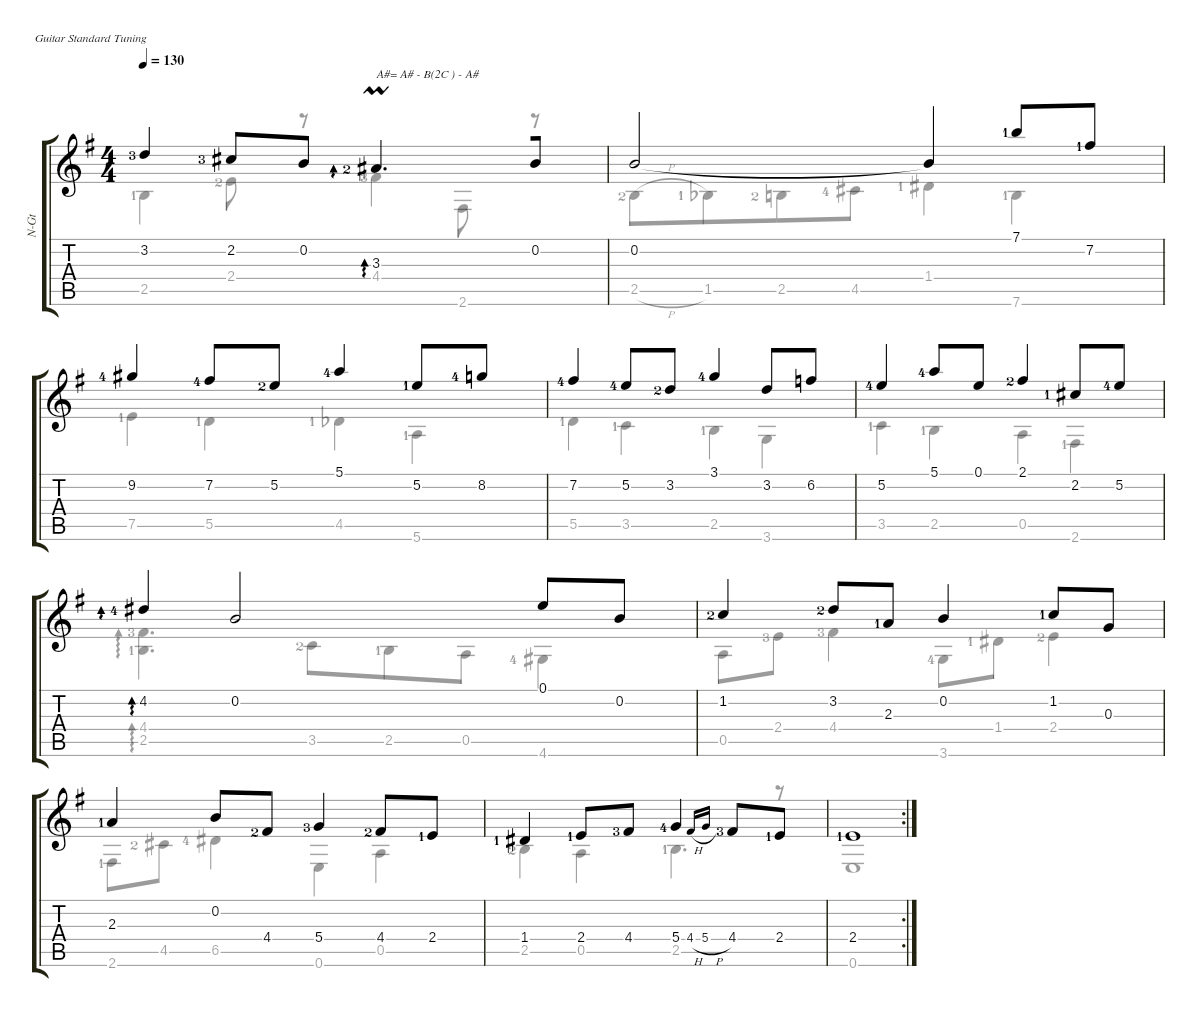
\defaultSystemsLayout 4
\hideDynamics
\bracketExtendMode groupsimilarinstruments
\otherSystemsTrackNameOrientation horizontal
\defaultBarNumberDisplay Hide
\track ("Nylon Guitar" "N-Gt") {instrument acousticguitarnylon}
\staff {score tabs}
\tuning (E4 B3 G3 D3 A2 E2)
\voice
\ts (4 4)
\tempo 130
\clef g2
\scale
1.071
\ks eminor
3.2{lf 4 acc forcenatural}.4{dy mf beam Up beam merge} 2.2{lf 4 acc #}.8{beam Up beam merge} 0.2{acc forcenatural}.8{beam Up beam split} 3.3{lf 3 acc # umordent}.4{d ad 0 txt "A#= A# - B(2C ) - A#" beam Up beam merge} 0.2{acc forcenatural}.8{beam Up beam merge} |
\scale
0.980916 0.2{acc forcenatural}.2{beam Up beam merge} 0.2{t acc forcenatural}.4{beam Up beam merge} 7.1{lf 2 acc forcenatural}.8{beam Up beam merge} 7.2{lf 2 acc #}.8{beam Up beam merge} |
\scale
0.948082 9.2{lf 5 acc #}.4{beam Up beam merge} 7.2{lf 5 acc #}.8{beam Up beam merge} 5.2{lf 3 acc forcenatural}.8{beam Up beam merge} 5.1{lf 5 acc forcenatural}.4{beam Up beam merge} 5.2{lf 2 acc forcenatural}.8{beam Up beam merge} 8.2{lf 5 acc forcenatural}.8{beam Up beam merge} |
\scale
1.07233 7.2{lf 5 acc #}.4{beam Up beam merge} 5.2{lf 5 acc forcenatural}.8{beam Up beam merge} 3.2{lf 3 acc forcenatural}.8{beam Up beam merge} 3.1{lf 5 acc forcenatural}.4{beam Up beam merge} 3.2{acc forcenatural}.8{beam Up beam merge} 6.2{acc forcenatural}.8{beam Up beam merge} |
\scale
0.968469 5.2{lf 5 acc forcenatural}.4{beam Up beam merge} 5.1{lf 5 acc forcenatural}.8{beam Up beam merge} 0.1{acc forcenatural}.8{beam Up beam merge} 2.1{lf 3 acc #}.4{beam Up beam merge} 2.2{lf 2 acc #}.8{beam Up beam merge} 5.2{lf 5 acc forcenatural}.8{beam Up beam merge} |
\scale
0.959202 4.2{lf 5 acc #}.4{ad 0 beam Up beam merge} 0.2{acc forcenatural}.2{beam Up beam merge} 0.1{acc forcenatural}.8{beam Up beam merge} 0.2{acc forcenatural}.8{beam Up beam merge} |
\scale
1.34773 1.2{lf 3 acc forcenatural}.4{beam Up beam merge} 3.2{lf 3 acc forcenatural}.8{beam Up beam merge} 2.3{lf 2 acc forcenatural}.8{beam Up beam merge} 0.2{acc forcenatural}.4{beam Up beam merge} 1.2{lf 2 acc forcenatural}.8{beam Up beam merge} 0.3{acc forcenatural}.8{beam Up beam merge} |
\scale
1.12776 2.3{lf 2 acc forcenatural}.4{beam Up beam merge} 0.2{acc forcenatural}.8{beam Up beam merge} 4.4{lf 3 acc #}.8{beam Up beam merge} 5.4{lf 4 acc forcenatural}.4{beam Up beam merge} 4.4{lf 3 acc #}.8{beam Up beam merge} 2.4{lf 2 acc forcenatural}.8{beam Up beam merge} |
\scale
1.04231 1.4{lf 2 acc #}.4{beam Up beam merge} 2.4{lf 2 acc forcenatural}.8{beam Up beam merge} 4.4{lf 4 acc #}.8{beam Up beam split} 5.4{lf 5 acc forcenatural}.4{beam Up beam split} 4.4{h acc #}.16{gr onbeat beam Up} 5.4{h acc forcenatural}.16{gr onbeat beam Up beam merge} 4.4{lf 4 acc #}.8{beam Up beam merge} 2.4{lf 2 acc forcenatural}.8{beam Up beam merge} |
\rc 2
\beaming (8 2 2 2 2)
\scale
0.482203 2.4{lf 2 acc forcenatural}.1{beam Up beam merge}
\voice
\clef g2
\ottava regular
\simile none
\scale
1.071
\ks eminor
2.5{lf 2 acc forcenatural}.4{dy mf beam Down} 2.4{lf 3 acc forcenatural}.8{beam Down} r.8{beam Down} 4.4{lf 4 acc #}.4{beam Down} 2.6{acc #}.8{beam Down} r.8{beam Down} |
\scale
0.980916 2.5{h lf 3 acc forcenatural}.8{beam Down} 1.5{lf 2 acc b}.8{beam Down beam merge} 2.5{lf 3 acc forcenatural}.8{beam Down beam merge} 4.5{lf 5 acc #}.8{beam Down} 1.4{lf 2 acc #}.4{beam Down} 7.6{lf 2 acc forcenatural}.4{beam Down} |
\scale
0.948082 7.5{lf 2 acc forcenatural}.4{beam Down} 5.5{lf 2 acc forcenatural}.4{beam Down} 4.5{lf 2 acc b}.4{beam Down} 5.6{lf 2 acc forcenatural}.4{beam Down} |
\scale
1.07233 5.5{lf 2 acc forcenatural}.4{beam Down} 3.5{lf 2 acc forcenatural}.4{beam Down} 2.5{lf 2 acc forcenatural}.4{beam Down} 3.6{acc forcenatural}.4{beam Down} |
\scale
0.968469 3.5{lf 2 acc forcenatural}.4{beam Down} 2.5{lf 2 acc forcenatural}.4{beam Down} 0.5{acc forcenatural}.4{beam Down} 2.6{lf 2 acc #}.4{beam Down} |
\scale
0.959202 (2.5{lf 2 acc forcenatural} 4.4{lf 4 acc #}).4{d ad 0 beam Down} 3.5{lf 3 acc forcenatural}.8{beam Down beam merge} 2.5{lf 2 acc forcenatural}.8{beam Down beam merge} 0.5{acc forcenatural}.8{beam Down} 4.6{lf 5 acc #}.4{beam Down} |
\scale
1.34773 0.5{acc forcenatural}.8{beam Down} 2.4{lf 4 acc forcenatural}.8{beam Down} 4.4{lf 4 acc #}.4{beam Down} 3.6{lf 5 acc forcenatural}.8{beam Down beam merge} 1.4{lf 2 acc #}.8{beam Down} 2.4{lf 3 acc forcenatural}.4{beam Down} |
\scale
1.12776 2.6{lf 2 acc #}.8{beam Down} 4.5{lf 3 acc #}.8{beam Down} 6.5{lf 5 acc #}.4{beam Down} 0.6{acc forcenatural}.4{beam Down} 0.5{acc forcenatural}.4{beam Down} |
\scale
1.04231 2.5{lf 3 acc forcenatural}.4{beam Down} 0.5{acc forcenatural}.4{beam Down} 2.5{lf 2 acc forcenatural}.4{d beam Down} r.8{beam Down} |
\scale
0.482203 0.6{acc forcenatural}.1{beam Down}
